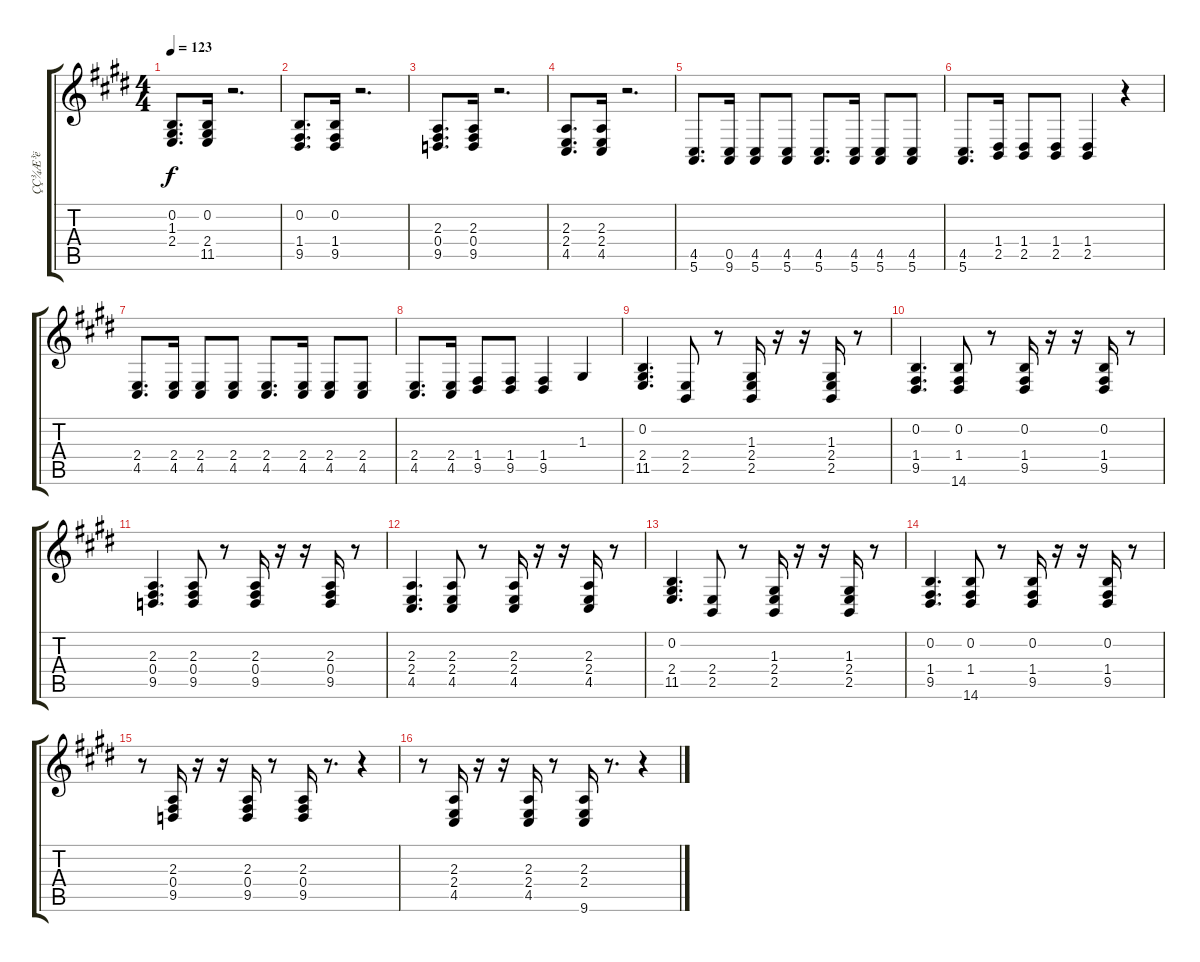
\track ("ÇÇ¾Æ³ë" "ÇÇ¾Æ³ë") {instrument acousticgrandpiano}
\staff {score tabs}
\tuning (E4 B3 G3 D3 A2 E2) {hide}
\ts (4 4)
\tempo 123
\clef g2
\ks e
(0.2 1.3 2.4).8{d dy f} (0.2 2.4 11.5).16 r.2{d} |
(0.2 1.4 9.5).8{d} (0.2 1.4 9.5).16 r.2{d} |
(2.3 0.4 9.5).8{d} (2.3 0.4 9.5).16 r.2{d} |
(2.3 2.4 4.5).8{d} (2.3 2.4 4.5).16 r.2{d} |
(4.5 5.6).8{d} (0.5 9.6).16 (4.5 5.6).8 (4.5 5.6).8 (4.5 5.6).8{d} (4.5 5.6).16 (4.5 5.6).8 (4.5 5.6).8 |
(4.5 5.6).8{d} (1.4 2.5).16 (1.4 2.5).8 (1.4 2.5).8 (1.4 2.5).4 r.4 |
(2.4 4.5).8{d} (2.4 4.5).16 (2.4 4.5).8 (2.4 4.5).8 (2.4 4.5).8{d} (2.4 4.5).16 (2.4 4.5).8 (2.4 4.5).8 |
(2.4 4.5).8{d} (2.4 4.5).16 (1.4 9.5).8 (1.4 9.5).8 (1.4 9.5).4 1.3.4 |
(0.2 2.4 11.5).4{d} (2.4 2.5).8 r.8 (1.3 2.4 2.5).16 r.16 r.16 (1.3 2.4 2.5).16 r.8 |
(0.2 1.4 9.5).4{d} (0.2 1.4 14.6).8 r.8 (0.2 1.4 9.5).16 r.16 r.16 (0.2 1.4 9.5).16 r.8 |
(2.3 0.4 9.5).4{d} (2.3 0.4 9.5).8 r.8 (2.3 0.4 9.5).16 r.16 r.16 (2.3 0.4 9.5).16 r.8 |
(2.3 2.4 4.5).4{d} (2.3 2.4 4.5).8 r.8 (2.3 2.4 4.5).16 r.16 r.16 (2.3 2.4 4.5).16 r.8 |
(0.2 2.4 11.5).4{d} (2.4 2.5).8 r.8 (1.3 2.4 2.5).16 r.16 r.16 (1.3 2.4 2.5).16 r.8 |
(0.2 1.4 9.5).4{d} (0.2 1.4 14.6).8 r.8 (0.2 1.4 9.5).16 r.16 r.16 (0.2 1.4 9.5).16 r.8 |
r.8 (2.3 0.4 9.5).16 r.16 r.16 (2.3 0.4 9.5).16 r.8 (2.3 0.4 9.5).16 r.8{d} r.4 |
r.8 (2.3 2.4 4.5).16 r.16 r.16 (2.3 2.4 4.5).16 r.8 (2.3 2.4 9.6).16 r.8{d} r.4
